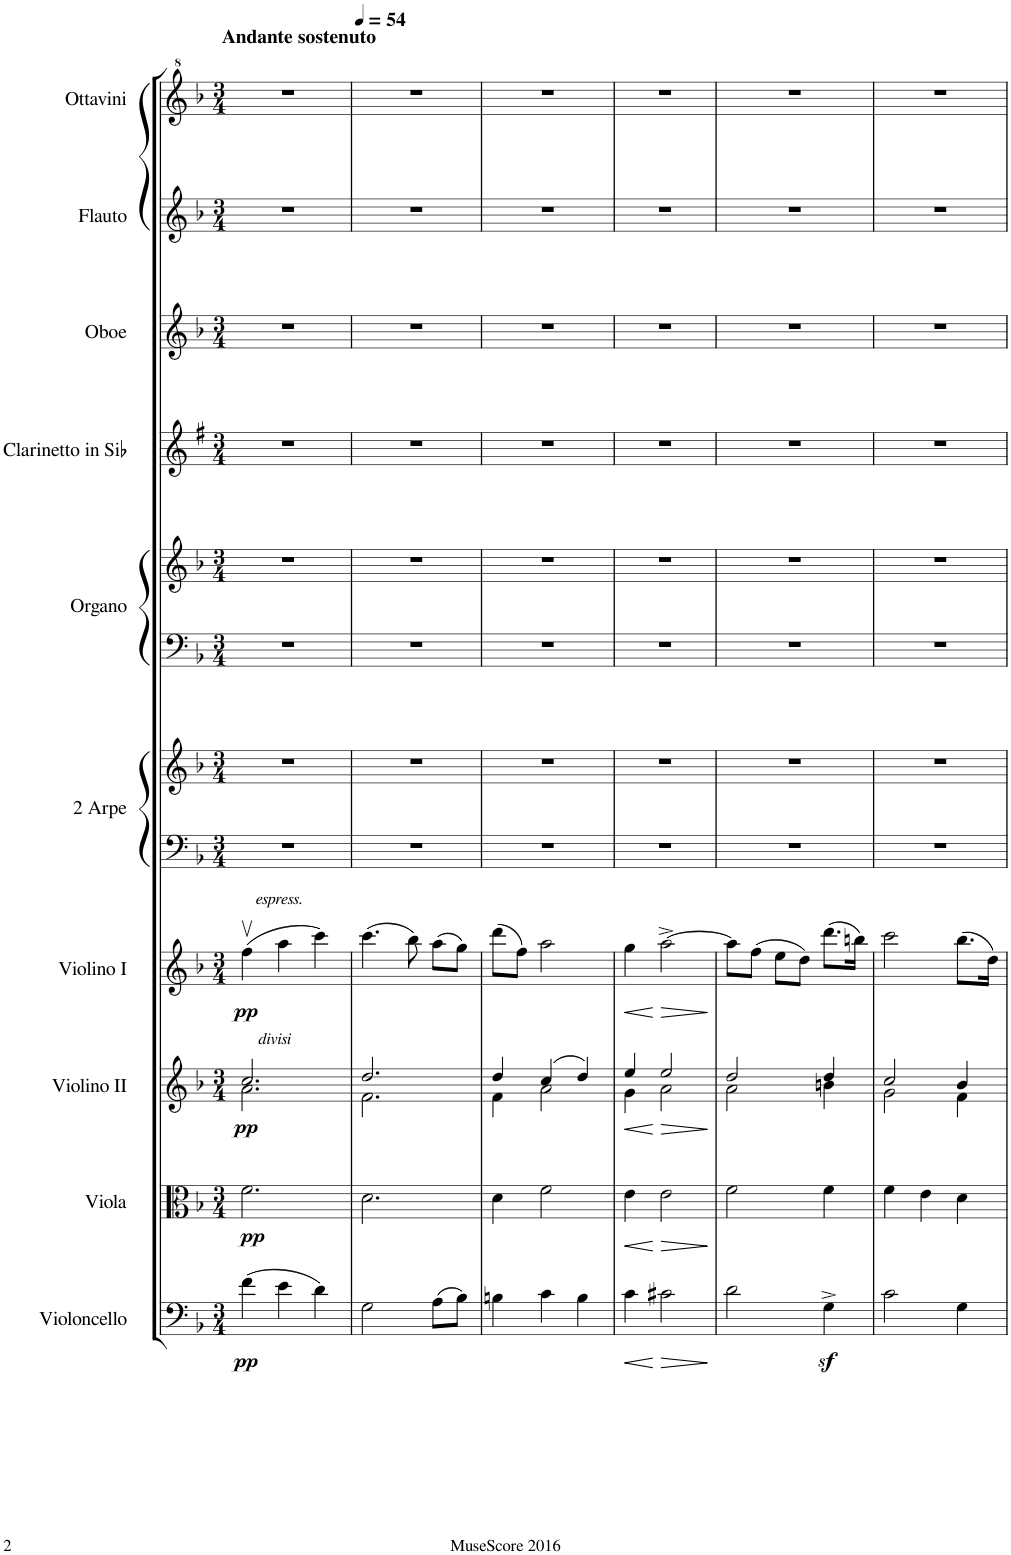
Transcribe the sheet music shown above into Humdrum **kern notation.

**kern	**dynam	**kern	**dynam	**kern	**dynam	**kern	**dynam	**kern	**kern	**kern	**kern	**kern	**kern	**kern	**kern
*part10	*part10	*part9	*part9	*part8	*part8	*part7	*part7	*part6	*part6	*part5	*part5	*part4	*part3	*part2	*part1
*staff12	*staff12	*staff11	*staff11	*staff10	*staff10	*staff9	*staff9	*staff8	*staff7	*staff6	*staff5	*staff4	*staff3	*staff2	*staff1
*I"Violoncello	*	*I"Viola	*	*I"Violino II	*	*I"Violino I	*	*I"2 Arpe	*	*I"Organo	*	*I"Clarinetto in Sib	*I"Oboe	*I"Flauto	*I"Ottavini
*	*	*I'Vla.	*	*I'Vl. II	*	*I'Vl. I	*	*I'Arp.	*	*I'Org.	*	*I'Cl. Sib	*I'Ob.	*I'Fl.	*I'Ott.
*clefF4	*	*clefC3	*	*clefG2	*	*clefG2	*	*clefF4	*clefG2	*clefF4	*clefG2	*clefG2	*clefG2	*clefG2	*clefG^2
*	*	*	*	*	*	*	*	*	*	*	*	*Trd1c2	*	*	*Trd-7c-12
*k[b-]	*	*k[b-]	*	*k[b-]	*	*k[b-]	*	*k[b-]	*k[b-]	*k[b-]	*k[b-]	*k[f#]	*k[b-]	*k[b-]	*k[b-]
*M3/4	*	*M3/4	*	*M3/4	*	*M3/4	*	*M3/4	*M3/4	*M3/4	*M3/4	*M3/4	*M3/4	*M3/4	*M3/4
*MM54	*	*MM54	*	*MM54	*	*MM54	*	*MM54	*MM54	*MM54	*MM54	*MM54	*MM54	*MM54	*MM54
=1	=1	=1	=1	=1	=1	=1	=1	=1	=1	=1	=1	=1	=1	=1	=1
*	*	*	*	*^	*	*	*	*	*	*	*	*	*	*	*
!	!	!	!	!	!	!	!	!	!	!	!	!	!	!	!	!LO:TX:a:B:t=Andante sostenuto
!	!	!	!	!	!	!	!LO:TX:a:i:t=espress.	!	!	!	!	!	!	!	!	!
!	!	!	!	!LO:TX:a:i:t=divisi	!	!	!	!	!	!	!	!	!	!	!	!
!	!LO:DY:b	!	!LO:DY:b	!	!	!LO:DY:b	!	!LO:DY:b	!	!	!	!	!	!	!	!
(4f\	pp	2.f\	pp	2.cc/	2.a\	pp	(4ffv\	pp	2.r	2.r	2.r	2.r	2.r	2.r	2.r	2.r
4e\	.	.	.	.	.	.	4aa\	.	.	.	.	.	.	.	.	.
4d\)	.	.	.	.	.	.	4ccc\)	.	.	.	.	.	.	.	.	.
=2	=2	=2	=2	=2	=2	=2	=2	=2	=2	=2	=2	=2	=2	=2	=2	=2
2G\	.	2.d\	.	2.dd/	2.f\	.	(4.ccc\	.	2.r	2.r	2.r	2.r	2.r	2.r	2.r	2.r
.	.	.	.	.	.	.	8bb-\)	.	.	.	.	.	.	.	.	.
(8A\L	.	.	.	.	.	.	(8aa\L	.	.	.	.	.	.	.	.	.
8B-\J)	.	.	.	.	.	.	8gg\J)	.	.	.	.	.	.	.	.	.
=3	=3	=3	=3	=3	=3	=3	=3	=3	=3	=3	=3	=3	=3	=3	=3	=3
4Bn\	.	4d\	.	4dd/	4f\	.	(8ddd\L	.	2.r	2.r	2.r	2.r	2.r	2.r	2.r	2.r
.	.	.	.	.	.	.	8ff\J)	.	.	.	.	.	.	.	.	.
4c\	.	2f\	.	(4cc/	2a\	.	2aa\	.	.	.	.	.	.	.	.	.
4B\	.	.	.	4dd/)	.	.	.	.	.	.	.	.	.	.	.	.
=4	=4	=4	=4	=4	=4	=4	=4	=4	=4	=4	=4	=4	=4	=4	=4	=4
!	!LO:HP:b	!	!LO:HP:b	!	!	!LO:HP:b	!	!LO:HP:b	!	!	!	!	!	!	!	!
4c\	<	4e\	<	4ee/	4g\	<	4gg\	<	2.r	2.r	2.r	2.r	2.r	2.r	2.r	2.r
!	!LO:HP:n=1:b	!	!LO:HP:n=1:b	!	!	!LO:HP:n=1:b	!	!LO:HP:n=1:b	!	!	!	!	!	!	!	!
2c#X\	[ >	2e\	[ >	2ee/	2a\	[ >	[2aa^\	[ >	.	.	.	.	.	.	.	.
*	*	*	*	*v	*v	*	*	*	*	*	*	*	*	*	*	*
.	]	.	]	.	]	.	]	.	.	.	.	.	.	.	.
=5	=5	=5	=5	=5	=5	=5	=5	=5	=5	=5	=5	=5	=5	=5	=5
*	*	*	*	*^	*	*	*	*	*	*	*	*	*	*	*
2d\	.	2f\	.	2dd/	2a\	.	8aa\L]	.	2.r	2.r	2.r	2.r	2.r	2.r	2.r	2.r
.	.	.	.	.	.	.	(8ff\J	.	.	.	.	.	.	.	.	.
.	.	.	.	.	.	.	8ee\L	.	.	.	.	.	.	.	.	.
.	.	.	.	.	.	.	8dd\J)	.	.	.	.	.	.	.	.	.
4Gz<^\	.	4f\	.	4dd/	4bn\	.	(8.ddd\L	.	.	.	.	.	.	.	.	.
.	.	.	.	.	.	.	16bbn\Jk)	.	.	.	.	.	.	.	.	.
=6	=6	=6	=6	=6	=6	=6	=6	=6	=6	=6	=6	=6	=6	=6	=6	=6
2c\	.	4f\	.	2cc/	2g\	.	2ccc\	.	2.r	2.r	2.r	2.r	2.r	2.r	2.r	2.r
.	.	4e\	.	.	.	.	.	.	.	.	.	.	.	.	.	.
4G\	.	4d\	.	4b-/	4f\	.	(8.bb-\L	.	.	.	.	.	.	.	.	.
.	.	.	.	.	.	.	16dd\Jk)	.	.	.	.	.	.	.	.	.
*	*	*	*	*v	*v	*	*	*	*	*	*	*	*	*	*	*
=	=	=	=	=	=	=	=	=	=	=	=	=	=	=	=
*-	*-	*-	*-	*-	*-	*-	*-	*-	*-	*-	*-	*-	*-	*-	*-
